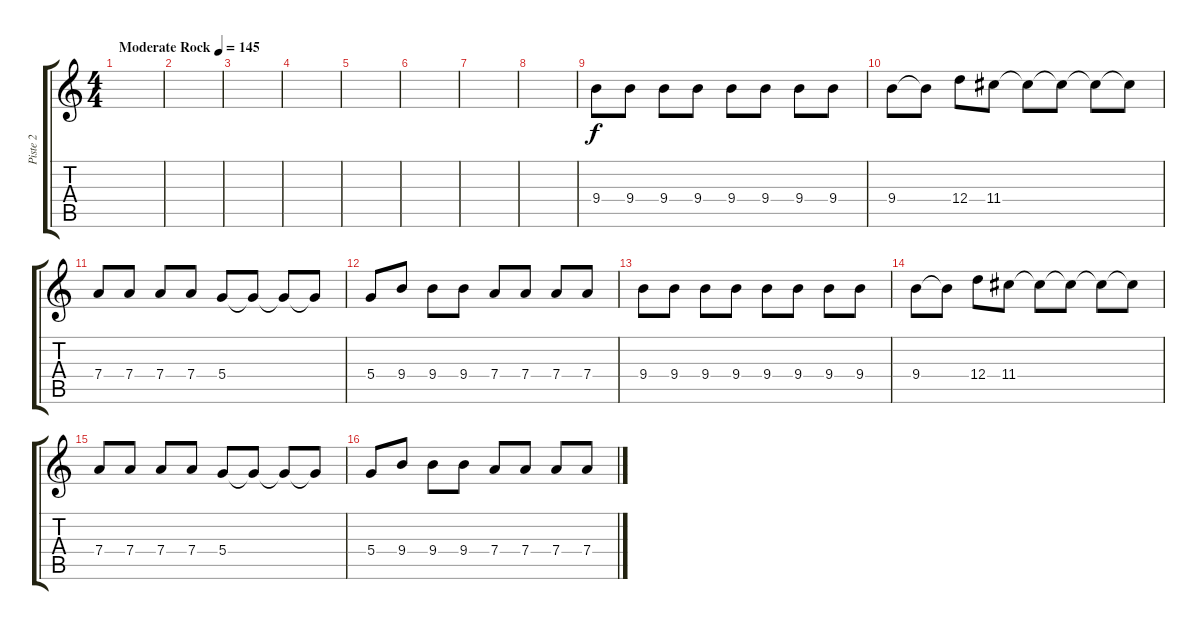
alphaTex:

\track ("Piste 2" "Piste 2") {instrument distortionguitar}
\staff {score tabs}
\tuning (E4 B3 G3 D3 A2 E2) {hide}
\ts (4 4)
\tempo (145 "Moderate Rock")
\clef g2
\ks c
|
|
|
|
|
|
|
|
9.4.8 9.4.8 9.4.8 9.4.8 9.4.8 9.4.8 9.4.8 9.4.8 |
9.4.8 9.4{t}.8 12.4.8 11.4.8 11.4{t}.8 11.4{t}.8 11.4{t}.8 11.4{t}.8 |
7.4.8 7.4.8 7.4.8 7.4.8 5.4.8 5.4{t}.8 5.4{t}.8 5.4{t}.8 |
5.4.8 9.4.8 9.4.8 9.4.8 7.4.8 7.4.8 7.4.8 7.4.8 |
9.4.8 9.4.8 9.4.8 9.4.8 9.4.8 9.4.8 9.4.8 9.4.8 |
9.4.8 9.4{t}.8 12.4.8 11.4.8 11.4{t}.8 11.4{t}.8 11.4{t}.8 11.4{t}.8 |
7.4.8 7.4.8 7.4.8 7.4.8 5.4.8 5.4{t}.8 5.4{t}.8 5.4{t}.8 |
5.4.8 9.4.8 9.4.8 9.4.8 7.4.8 7.4.8 7.4.8 7.4.8
